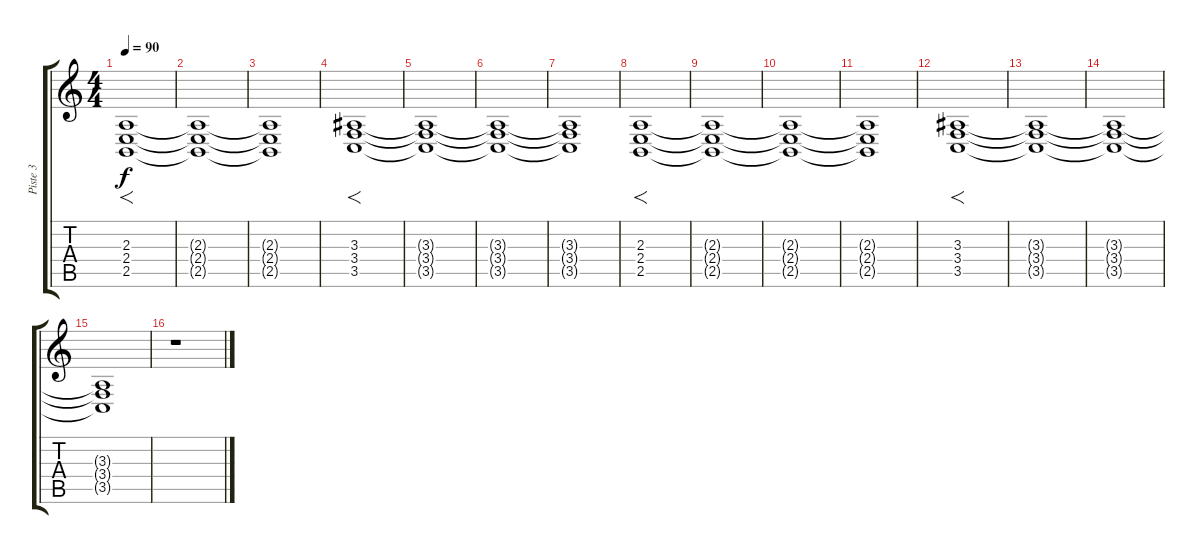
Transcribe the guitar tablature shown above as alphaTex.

\track ("Piste 3" "Piste 3") {instrument seashore}
\staff {score tabs}
\tuning (E4 B3 G3 D3 A2 E2) {hide}
\ts (4 4)
\tempo 90
\clef g2
\ks c
(2.3 2.4 2.5).1{f dy f instrument seashore} |
(2.3{t} 2.4{t} 2.5{t}).1 |
(2.3{t} 2.4{t} 2.5{t}).1 |
(3.3 3.4 3.5).1{f} |
(3.3{t} 3.4{t} 3.5{t}).1 |
(3.3{t} 3.4{t} 3.5{t}).1 |
(3.3{t} 3.4{t} 3.5{t}).1 |
(2.3 2.4 2.5).1{f} |
(2.3{t} 2.4{t} 2.5{t}).1 |
(2.3{t} 2.4{t} 2.5{t}).1 |
(2.3{t} 2.4{t} 2.5{t}).1 |
(3.3 3.4 3.5).1{f} |
(3.3{t} 3.4{t} 3.5{t}).1 |
(3.3{t} 3.4{t} 3.5{t}).1 |
(3.3{t} 3.4{t} 3.5{t}).1 |
r.1
